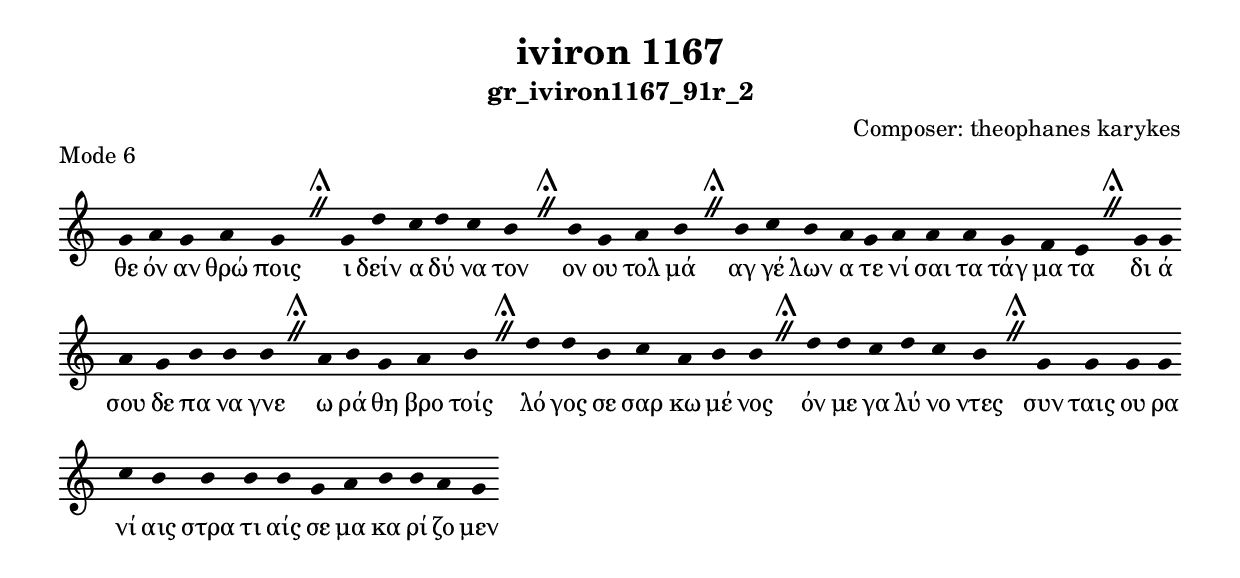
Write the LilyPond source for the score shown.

\include "gregorian.ly"

	\header {
 	  title = "iviron 1167"
	  subtitle = "gr_iviron1167_91r_2"
	  composer = "Composer: theophanes karykes"
	  piece = "Mode 6"
	}

	chant = {
	  g'4 a'4 g'4 a'4 g'4 \divisioMaior
 g'4 d''4 c''4 d''4 c''4 b'4 \divisioMaior
 b'4 g'4 a'4 b'4 \divisioMaior
 b'4 c''4 b'4 a'4 g'4 a'4 a'4 a'4 g'4 f'4 e'4 \divisioMaior
 g'4 g'4 a'4 g'4 b'4 b'4 b'4 \divisioMaior
 a'4 b'4 g'4 a'4 b'4 \divisioMaior
 d''4 d''4 b'4 c''4 a'4 b'4 b'4 \divisioMaior
 d''4 d''4 c''4 d''4 c''4 b'4 \divisioMaior
 g'4 g'4 g'4 g'4 c''4 b'4 b'4 b'4 b'4 g'4 a'4 b'4 b'4 a'4 g'4\finalis
	}

	verba = \lyricmode {θε όν αν θρώ ποις 
ι δείν α δύ να τον 
ον ου τολ μά 
αγ γέ λων α τε νί σαι τα τάγ μα τα 
δι ά σου δε πα να γνε 
ω ρά θη βρο τοίς 
λό γος σε σαρ κω μέ νος 
όν με γα λύ νο ντες 
συν ταις ου ρα νί αις στρα τι αίς σε μα κα ρί ζο μεν 
	}


	\score {
	  \new Staff <<
	  \new Voice = "melody" \chant
	  \new Lyrics = "one" \lyricsto melody \verba
	  >>
	  \layout {
	    \context {
	      \Staff
	      \remove "Time_signature_engraver"
	      \remove "Bar_engraver"
	    }
	    \context {
	      \Voice
	      \remove "Stem_engraver"
	    }
	  }
	}